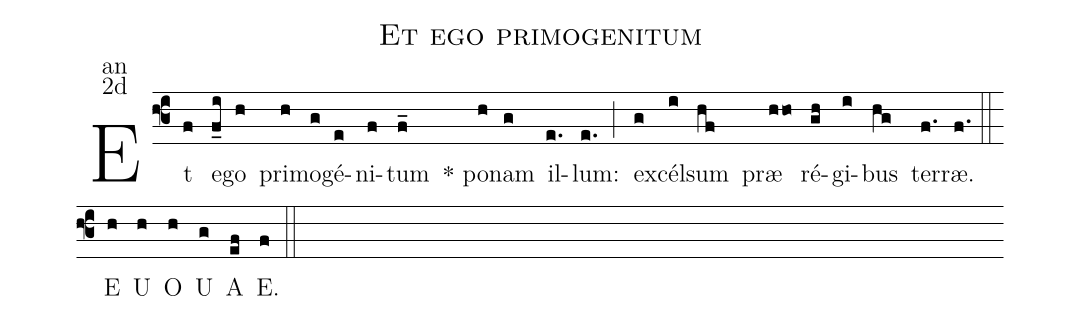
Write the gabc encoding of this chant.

name:Et ego primogenitum;
office-part:an;
mode:2d;
%%
(f3) Et(f) e(f_i)go(h) pri(h)mo(g)gé(e)ni(f)tum(f_) <sp>*</sp> po(h)nam(g) il(e.)lum:(e.) (;) ex(g)cél(i)sum(hf) præ(hho) ré(gh)gi(i)bus(hg) ter(f.)ræ.(f.) (::)
<eu>E(h) U(h) O(h) U(g) A(ef) E.(f) </eu>(::)
